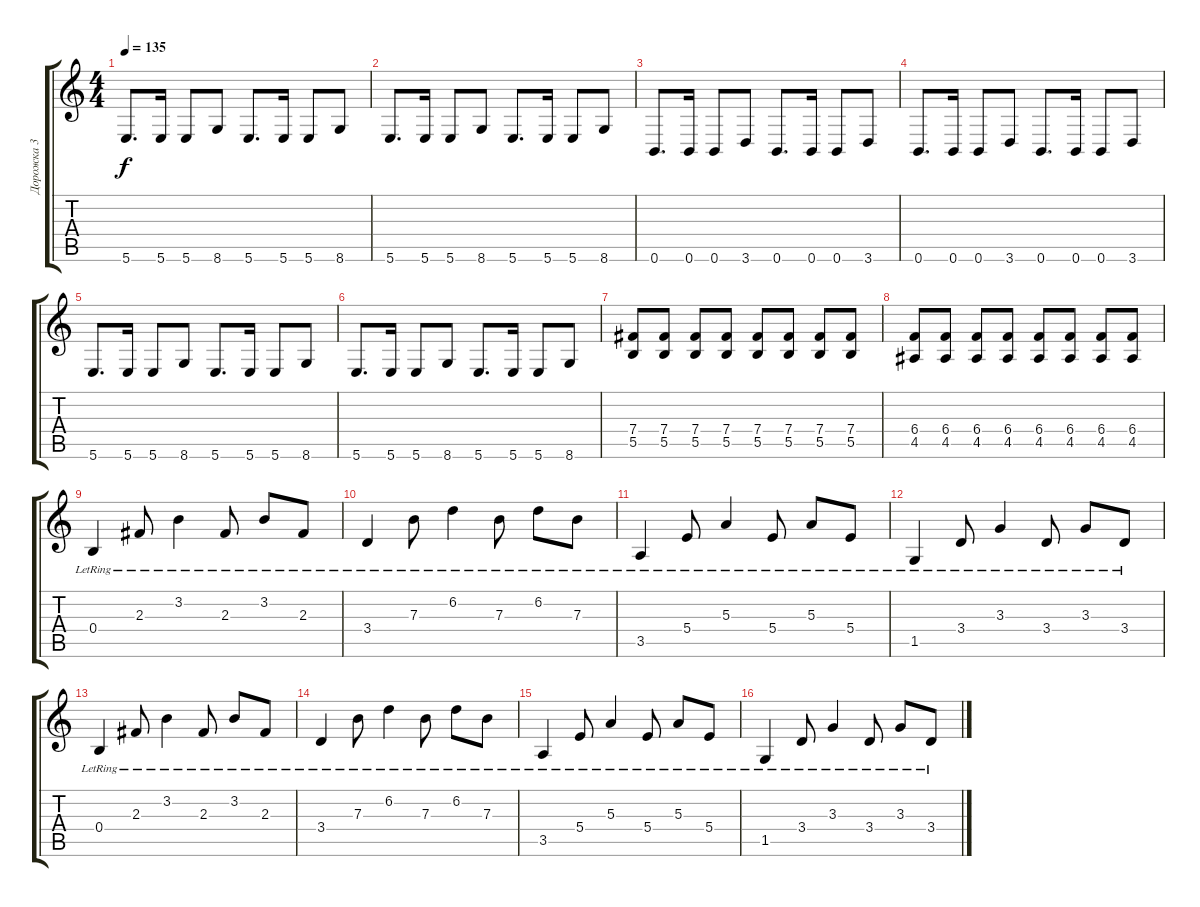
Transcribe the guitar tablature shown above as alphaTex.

\track ("Дорожка 3" "Дорожка 3") {instrument overdrivenguitar}
\staff {score tabs}
\tuning (Db4 Ab3 E3 B2 Gb2 B1) {hide}
\ts (4 4)
\tempo 135
\clef g2
\ks c
5.6.8{d dy f} 5.6.16 5.6.8 8.6.8 5.6.8{d} 5.6.16 5.6.8 8.6.8 |
5.6.8{d} 5.6.16 5.6.8 8.6.8 5.6.8{d} 5.6.16 5.6.8 8.6.8 |
0.6.8{d} 0.6.16 0.6.8 3.6.8 0.6.8{d} 0.6.16 0.6.8 3.6.8 |
0.6.8{d} 0.6.16 0.6.8 3.6.8 0.6.8{d} 0.6.16 0.6.8 3.6.8 |
5.6.8{d} 5.6.16 5.6.8 8.6.8 5.6.8{d} 5.6.16 5.6.8 8.6.8 |
5.6.8{d} 5.6.16 5.6.8 8.6.8 5.6.8{d} 5.6.16 5.6.8 8.6.8 |
(7.4 5.5).8 (7.4 5.5).8 (7.4 5.5).8 (7.4 5.5).8 (7.4 5.5).8 (7.4 5.5).8 (7.4 5.5).8 (7.4 5.5).8 |
(6.4 4.5).8 (6.4 4.5).8 (6.4 4.5).8 (6.4 4.5).8 (6.4 4.5).8 (6.4 4.5).8 (6.4 4.5).8 (6.4 4.5).8 |
0.4{lr}.4 2.3{lr}.8 3.2{lr}.4 2.3{lr}.8 3.2{lr}.8 2.3{lr}.8 |
3.4{lr}.4 7.3{lr}.8 6.2{lr}.4 7.3{lr}.8 6.2{lr}.8 7.3{lr}.8 |
3.5{lr}.4 5.4{lr}.8 5.3{lr}.4 5.4{lr}.8 5.3{lr}.8 5.4{lr}.8 |
1.5{lr}.4 3.4{lr}.8 3.3{lr}.4 3.4{lr}.8 3.3{lr}.8 3.4{lr}.8 |
0.4{lr}.4 2.3{lr}.8 3.2{lr}.4 2.3{lr}.8 3.2{lr}.8 2.3{lr}.8 |
3.4{lr}.4 7.3{lr}.8 6.2{lr}.4 7.3{lr}.8 6.2{lr}.8 7.3{lr}.8 |
3.5{lr}.4 5.4{lr}.8 5.3{lr}.4 5.4{lr}.8 5.3{lr}.8 5.4{lr}.8 |
1.5{lr}.4 3.4{lr}.8 3.3{lr}.4 3.4{lr}.8 3.3{lr}.8 3.4{lr}.8
